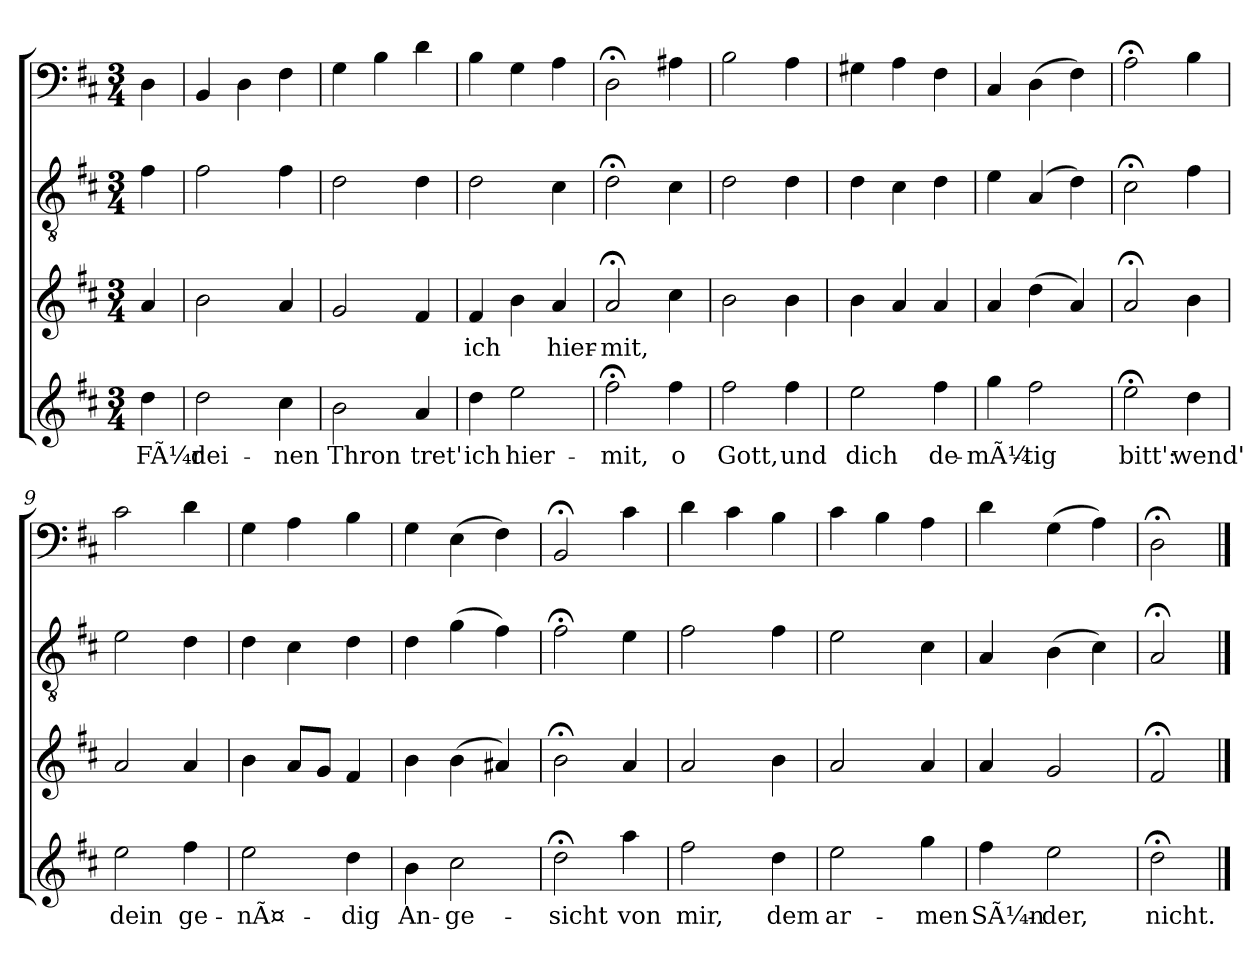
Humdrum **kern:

**kern	**text	**kern	**text	**kern	**kern
*part4	*part4	*part3	*part3	*part2	*part1
*staff4	*staff4	*staff3	*staff3	*staff2	*staff1
*clefG2	*	*clefG2	*	*clefGv2	*clefF4
*k[f#c#]	*	*k[f#c#]	*	*k[f#c#]	*k[f#c#]
*D:	*	*D:	*	*D:	*D:
*M3/4	*	*M3/4	*	*M3/4	*M3/4
=	=	=	=	=	=
4dd	FÃ¼r	4a	.	4f#	4D
=1	=1	=1	=1	=1	=1
2dd	dei-	2b	.	2f#	4BB
.	.	.	.	.	4D
4cc#	-nen	4a	.	4f#	4F#
=2	=2	=2	=2	=2	=2
2b	Thron	2g	.	2d	4G
.	.	.	.	.	4B
4a	tret'	4f#	.	4d	4d
=3	=3	=3	=3	=3	=3
4dd	ich	4f#	ich	2d	4B
2ee	hier-	4b	.	.	4G
.	.	4a	hier-	4c#	4A
=4	=4	=4	=4	=4	=4
2ff#;<	-mit,	2a;<	-mit,	2d;<	2D;<
4ff#	o	4cc#	.	4c#	4A#X
=5	=5	=5	=5	=5	=5
2ff#	Gott,	2b	.	2d	2B
4ff#	und	4b	.	4d	4A
=6	=6	=6	=6	=6	=6
2ee	dich	4b	.	4d	4G#X
.	.	4a	.	4c#	4A
4ff#	de-	4a	.	4d	4F#
=7	=7	=7	=7	=7	=7
4gg	-mÃ¼-	4a	.	4e	4C#
2ff#	-tig	(4dd	.	(4A	(4D
.	.	4a)	.	4d)	4F#)
=8	=8	=8	=8	=8	=8
2ee;<	bitt':	2a;<	.	2c#;<	2A;<
4dd	wend'	4b	.	4f#	4B
=9	=9	=9	=9	=9	=9
2ee	dein	2a	.	2e	2c#
4ff#	ge-	4a	.	4d	4d
=10	=10	=10	=10	=10	=10
2ee	-nÃ¤-	4b	.	4d	4G
.	.	8aL	.	4c#	4A
.	.	8gJ	.	.	.
4dd	-dig	4f#	.	4d	4B
=11	=11	=11	=11	=11	=11
4b	An-	4b	.	4d	4G
2cc#	-ge-	(4b	.	(4g	(4E
.	.	4a#X)	.	4f#)	4F#)
=12	=12	=12	=12	=12	=12
2dd;<	-sicht	2b;<	.	2f#;<	2BB;<
4aa	von	4a	.	4e	4c#
=13	=13	=13	=13	=13	=13
2ff#	mir,	2a	.	2f#	4d
.	.	.	.	.	4c#
4dd	dem	4b	.	4f#	4B
=14	=14	=14	=14	=14	=14
2ee	ar-	2a	.	2e	4c#
.	.	.	.	.	4B
4gg	-men	4a	.	4c#	4A
=15	=15	=15	=15	=15	=15
4ff#	SÃ¼n-	4a	.	4A	4d
2ee	-der,	2g	.	(4B	(4G
.	.	.	.	4c#)	4A)
=16	=16	=16	=16	=16	=16
2dd;<	nicht.	2f#;<	.	2A;<	2D;<
==	==	==	==	==	==
*-	*-	*-	*-	*-	*-
